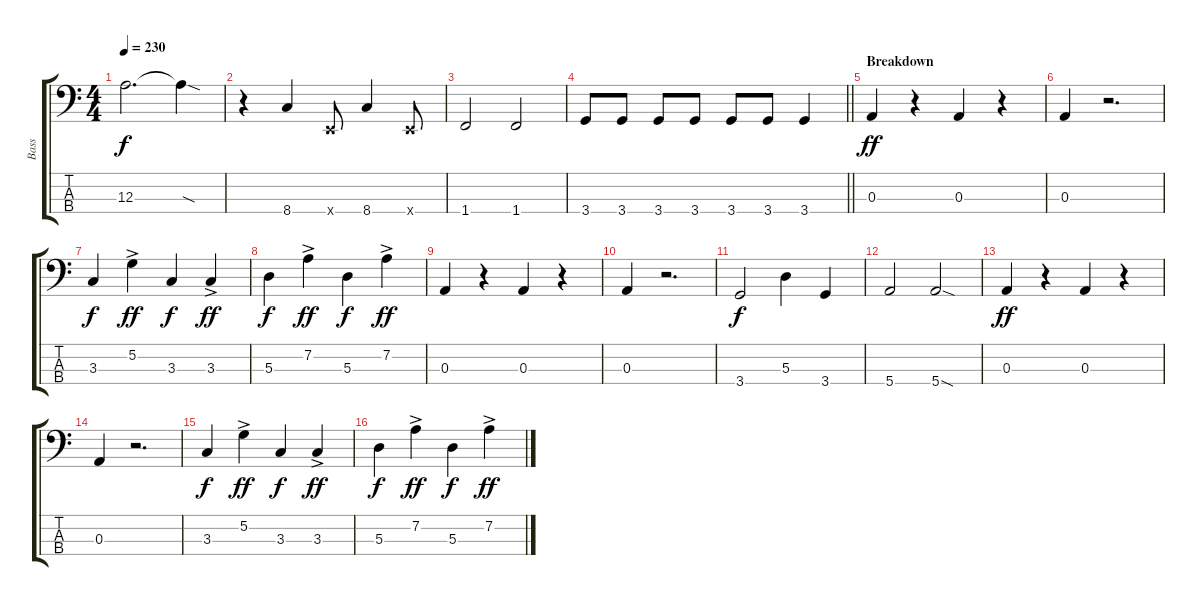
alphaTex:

\track ("Bass" "Bass") {instrument electricbassfinger}
\staff {score tabs}
\tuning (G2 D2 A1 E1) {hide}
\ts (4 4)
\tempo 230
\clef f4
\ks c
12.3.2{d dy f} 12.3{sod t}.4 |
r.4 8.4.4 0.4{x}.8 8.4.4 0.4{x}.8 |
1.4.2 1.4.2 |
\barLineRight lightlight
3.4.8 3.4.8 3.4.8 3.4.8 3.4.8 3.4.8 3.4.4 |
\section ("" "Breakdown")
0.3.4{dy ff volume 16} r.4 0.3.4 r.4 |
0.3.4 r.2{d} |
3.3.4{dy f} 5.2{ac}.4{dy ff} 3.3.4{dy f} 3.3{ac}.4{dy ff} |
5.3.4{dy f} 7.2{ac}.4{dy ff} 5.3.4{dy f} 7.2{ac}.4{dy ff} |
0.3.4 r.4 0.3.4 r.4 |
0.3.4 r.2{d} |
3.4.2{dy f} 5.3.4 3.4.4 |
5.4.2 5.4{sod}.2 |
0.3.4{dy ff volume 16} r.4 0.3.4 r.4 |
0.3.4 r.2{d} |
3.3.4{dy f} 5.2{ac}.4{dy ff} 3.3.4{dy f} 3.3{ac}.4{dy ff} |
5.3.4{dy f} 7.2{ac}.4{dy ff} 5.3.4{dy f} 7.2{ac}.4{dy ff}
